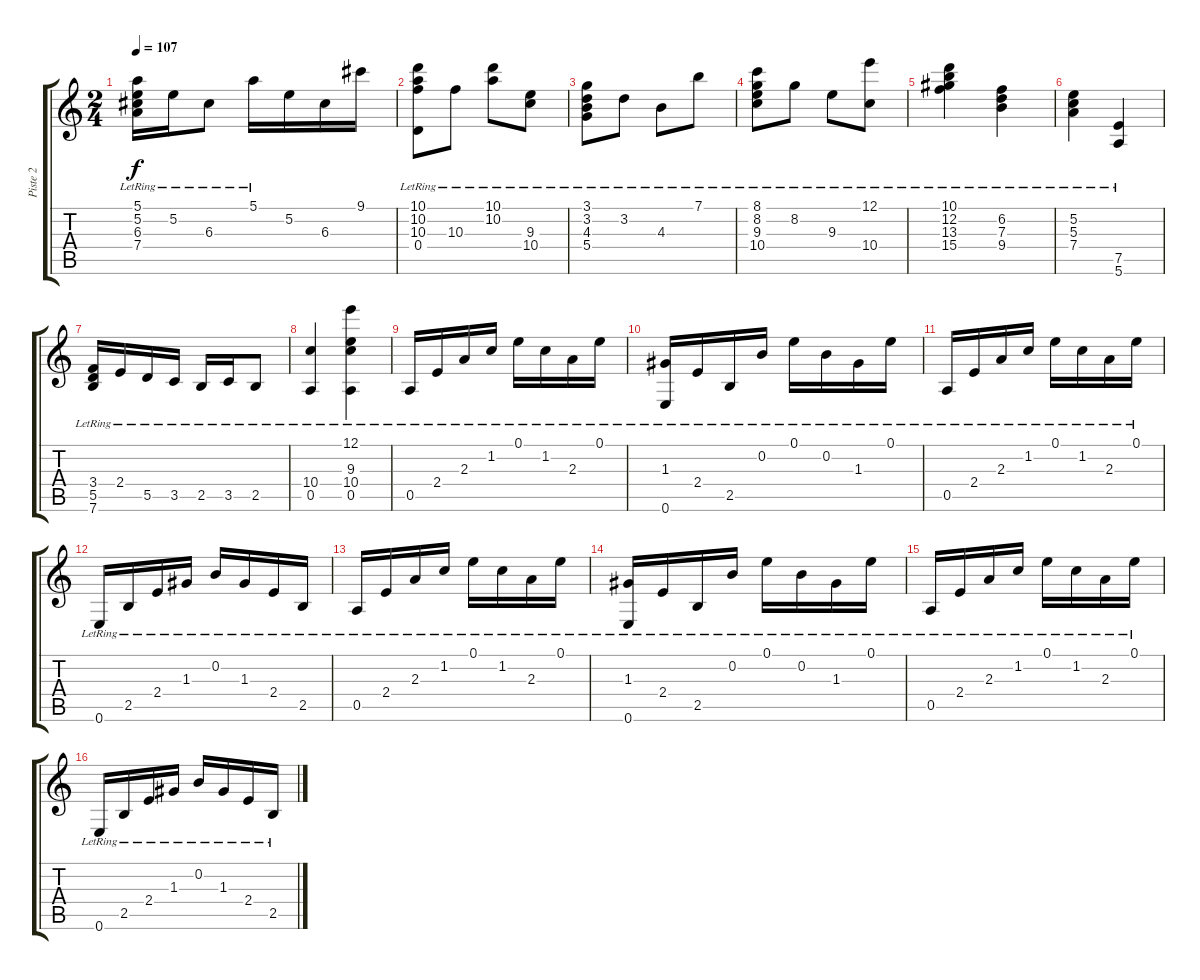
\track ("Piste 2" "Piste 2") {instrument acousticguitarsteel}
\staff {score tabs}
\tuning (E4 B3 G3 D3 A2 E2) {hide}
\ts (2 4)
\tempo 107
\clef g2
\ks c
(5.1 5.2{lr} 6.3{lr} 7.4{lr}).16{dy f} 5.2{lr}.16 6.3{lr}.8 5.1{lr}.16 5.2.16 6.3.16 9.1.16 |
(10.1{lr} 10.2{lr} 10.3 0.4{lr}).8 10.3{lr}.8 (10.1{lr} 10.2{lr}).8 (9.3{lr} 10.4{lr}).8 |
(3.1{lr} 3.2{lr} 4.3{lr} 5.4{lr}).8 3.2{lr}.8 4.3{lr}.8 7.1{lr}.8 |
(8.1{lr} 8.2{lr} 9.3{lr} 10.4{lr}).8 8.2{lr}.8 9.3{lr}.8 (12.1{lr} 10.4{lr}).8 |
(10.1{lr} 12.2{lr} 13.3{lr} 15.4{lr}).4 (6.2{lr} 7.3{lr} 9.4{lr}).4 |
(5.2{lr} 5.3{lr} 7.4{lr}).4 (7.5{lr} 5.6{lr}).4 |
(3.4{lr} 5.5{lr} 7.6{lr}).16 2.4{lr}.16 5.5{lr}.16 3.5{lr}.16 2.5{lr}.16 3.5{lr}.16 2.5{lr}.8 |
(10.4{lr} 0.5{lr}).4 (12.1{lr} 9.3{lr} 10.4{lr} 0.5{lr}).4 |
0.5{lr}.16 2.4{lr}.16 2.3{lr}.16 1.2{lr}.16 0.1{lr}.16 1.2{lr}.16 2.3{lr}.16 0.1{lr}.16 |
(1.3 0.6{lr}).16 2.4{lr}.16 2.5{lr}.16 0.2{lr}.16 0.1{lr}.16 0.2{lr}.16 1.3{lr}.16 0.1{lr}.16 |
0.5{lr}.16 2.4{lr}.16 2.3{lr}.16 1.2{lr}.16 0.1{lr}.16 1.2{lr}.16 2.3{lr}.16 0.1{lr}.16 |
0.6{lr}.16 2.5{lr}.16 2.4{lr}.16 1.3{lr}.16 0.2{lr}.16 1.3{lr}.16 2.4{lr}.16 2.5{lr}.16 |
0.5{lr}.16 2.4{lr}.16 2.3{lr}.16 1.2{lr}.16 0.1{lr}.16 1.2{lr}.16 2.3{lr}.16 0.1{lr}.16 |
(1.3 0.6{lr}).16 2.4{lr}.16 2.5{lr}.16 0.2{lr}.16 0.1{lr}.16 0.2{lr}.16 1.3{lr}.16 0.1{lr}.16 |
0.5{lr}.16 2.4{lr}.16 2.3{lr}.16 1.2{lr}.16 0.1{lr}.16 1.2{lr}.16 2.3{lr}.16 0.1{lr}.16 |
0.6{lr}.16 2.5{lr}.16 2.4{lr}.16 1.3{lr}.16 0.2{lr}.16 1.3{lr}.16 2.4{lr}.16 2.5{lr}.16
